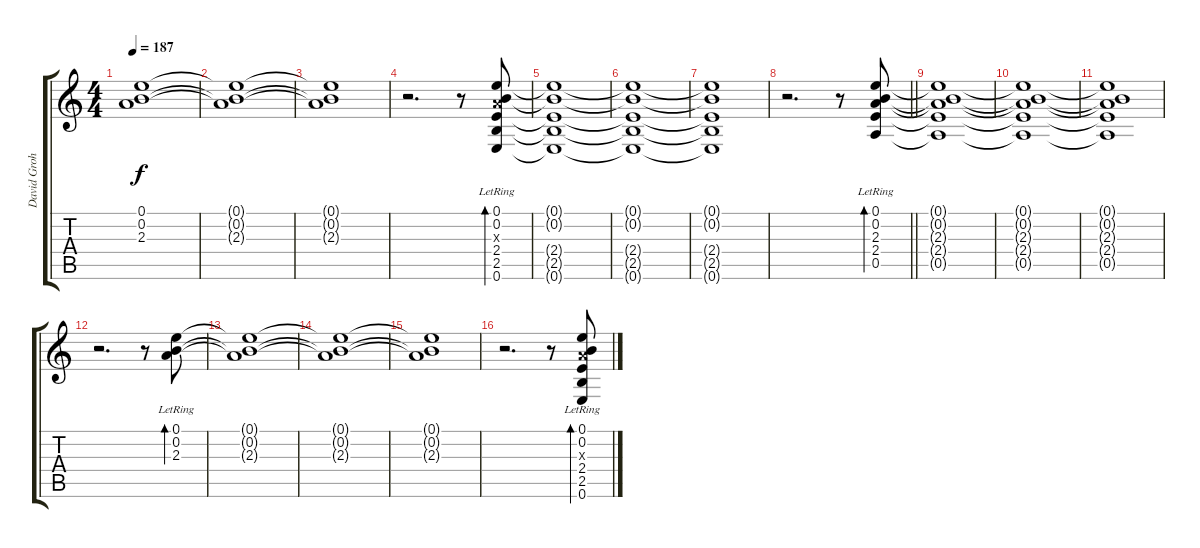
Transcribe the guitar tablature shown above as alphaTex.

\track ("David Grohl" "David Groh") {instrument distortionguitar}
\staff {score tabs}
\tuning (E4 B3 G3 D3 A2 E2) {hide}
\ts (4 4)
\tempo 187
\clef g2
\ks c
(0.1{t} 0.2{t} 2.3{t}).1{dy f volume 1} |
(0.1{t} 0.2{t} 2.3{t}).1 |
(0.1{t} 0.2{t} 2.3{t}).1 |
r.2{d} r.8 (0.1{lr} 0.2{lr} 2.3{x} 2.4 2.5 0.6).8{bd 240 volume 9} |
(0.1{t} 0.2{t} 2.4{t} 2.5{t} 0.6{t}).1{volume 1} |
(0.1{t} 0.2{t} 2.4{t} 2.5{t} 0.6{t}).1 |
(0.1{t} 0.2{t} 2.4{t} 2.5{t} 0.6{t}).1 |
\barLineRight lightlight
r.2{d} r.8 (0.1{lr} 0.2{lr} 2.3{lr} 2.4{lr} 0.5{lr}).8{bd 240 volume 9} |
(0.1{t} 0.2{t} 2.3{t} 2.4{t} 0.5{t}).1{volume 1} |
(0.1{t} 0.2{t} 2.3{t} 2.4{t} 0.5{t}).1 |
(0.1{t} 0.2{t} 2.3{t} 2.4{t} 0.5{t}).1 |
r.2{d} r.8 (0.1{lr} 0.2{lr} 2.3{lr}).8{bd 480 volume 9} |
(0.1{t} 0.2{t} 2.3{t}).1{volume 1} |
(0.1{t} 0.2{t} 2.3{t}).1 |
(0.1{t} 0.2{t} 2.3{t}).1 |
r.2{d} r.8 (0.1{lr} 0.2{lr} 2.3{x} 2.4 2.5 0.6).8{bd 240 volume 9}
